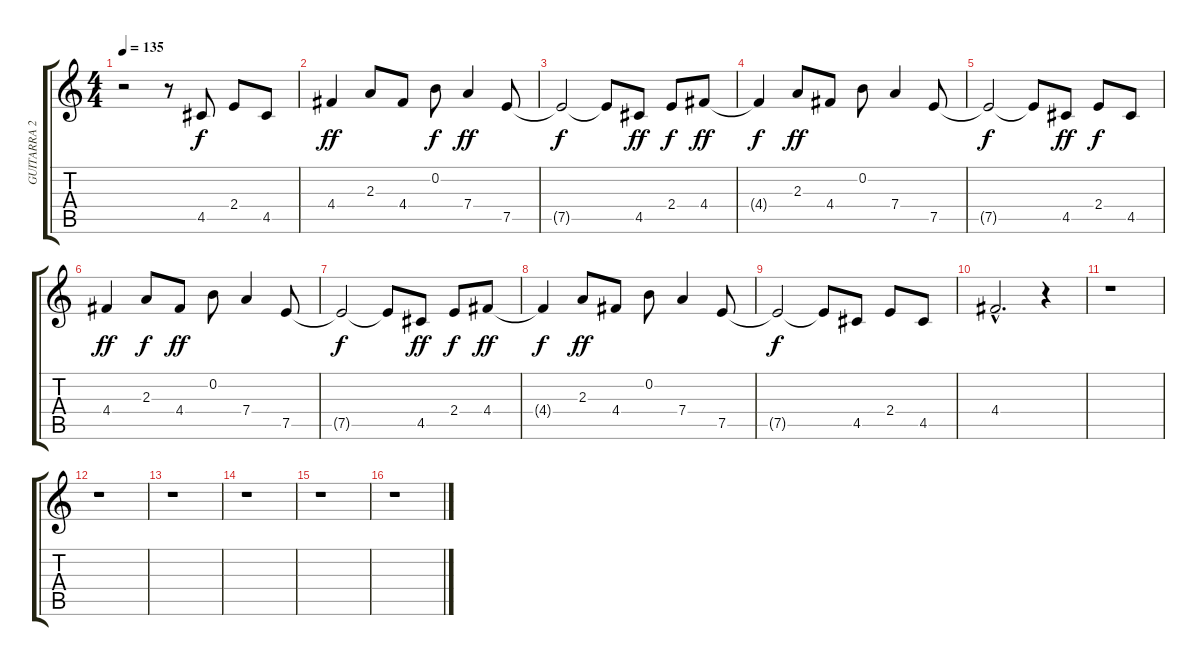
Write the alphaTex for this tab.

\track ("GUITARRA 2" "GUITARRA 2") {instrument overdrivenguitar}
\staff {score tabs}
\tuning (E4 B3 G3 D3 A2 E2) {hide}
\ts (4 4)
\tempo 135
\clef g2
\ks c
r.2{dy f instrument overdrivenguitar} r.8 4.5.8 2.4.8 4.5.8 |
4.4.4{dy ff} 2.3.8 4.4.8 0.2.8{dy f} 7.4.4{dy ff} 7.5.8 |
7.5{t}.2{dy f} 7.5{t}.8 4.5.8{dy ff} 2.4.8{dy f} 4.4.8{dy ff} |
4.4{t}.4{dy f} 2.3.8{dy ff} 4.4.8 0.2.8 7.4.4 7.5.8 |
7.5{t}.2{dy f} 7.5{t}.8 4.5.8{dy ff} 2.4.8{dy f} 4.5.8 |
4.4.4{dy ff} 2.3.8{dy f} 4.4.8{dy ff} 0.2.8 7.4.4 7.5.8 |
7.5{t}.2{dy f} 7.5{t}.8 4.5.8{dy ff} 2.4.8{dy f} 4.4.8{dy ff} |
4.4{t}.4{dy f} 2.3.8{dy ff} 4.4.8 0.2.8 7.4.4 7.5.8 |
7.5{t}.2{dy f} 7.5{t}.8 4.5.8 2.4.8 4.5.8 |
4.4{hac}.2{d} r.4 |
r.1 |
r.1 |
r.1 |
r.1 |
r.1 |
r.1
